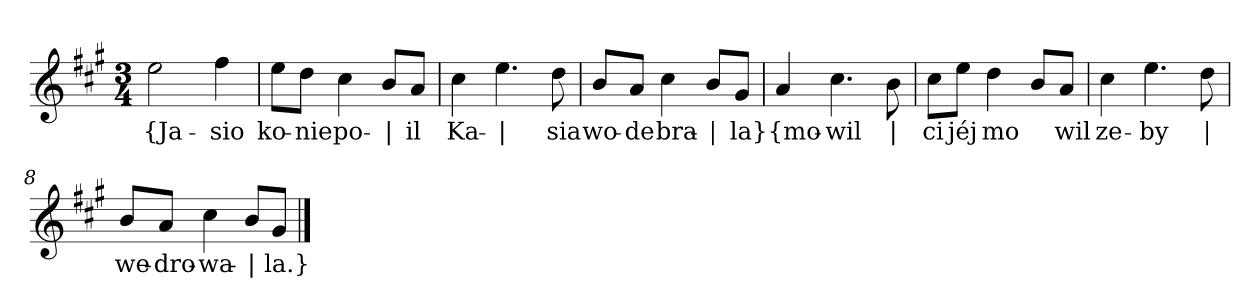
**kern	**text
*part1	*part1
*staff1	*staff1
*clefG2	*
*k[f#c#g#]	*
*A:	*
*M3/4	*
=	=
2ee	{Ja-
4ff#	-sio
=2	=2
8ee\L	ko-
8dd\J	-nie
4cc#	po-
8b/L	|
8a/J	-il
=3	=3
4cc#	Ka-
4.ee	|
8dd	-sia
=4	=4
8b/L	wo-
8a/J	-de
4cc#	bra-
8b/L	|
8g#/J	-la}
=5y	=5y
4a	{mo-
4.cc#	-wil
8b	|
=6	=6
8cc#\L	ci
8ee\J	jéj
4dd	mo
8b/L	--
8a/J	-wil
=7	=7
4cc#	ze-
4.ee	-by
8dd	|
=8	=8
8b/L	we-
8a/J	-dro-
4cc#	-wa-
8b/L	|
8g#/J	-la.}
==	==
*-	*-
